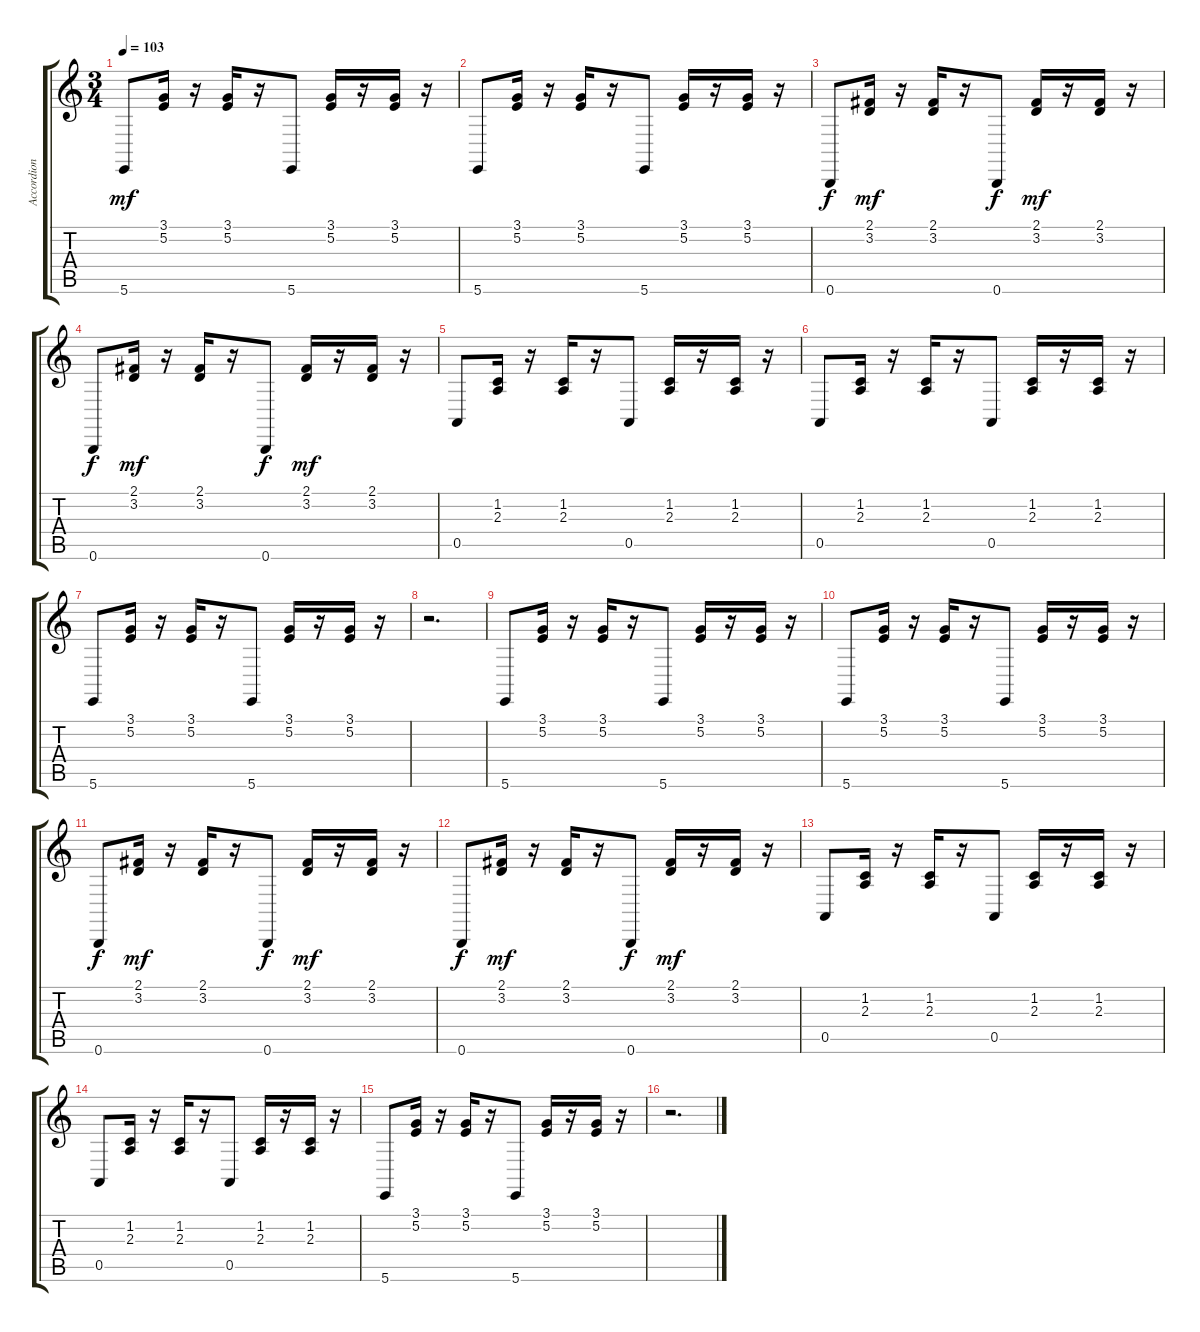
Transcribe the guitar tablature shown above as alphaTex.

\track ("Accordion" "Accordion") {instrument accordion}
\staff {score tabs}
\tuning (E4 B3 G3 D3 A2 B1) {hide}
\ts (3 4)
\tempo 103
\clef g2
\ks c
5.6.8{dy mf} (3.1 5.2).16 r.16 (3.1 5.2).16 r.16 5.6.8 (3.1 5.2).16 r.16 (3.1 5.2).16 r.16 |
5.6.8 (3.1 5.2).16 r.16 (3.1 5.2).16 r.16 5.6.8 (3.1 5.2).16 r.16 (3.1 5.2).16 r.16 |
0.6.8{dy f} (2.1 3.2).16{dy mf} r.16 (2.1 3.2).16 r.16 0.6.8{dy f} (2.1 3.2).16{dy mf} r.16 (2.1 3.2).16 r.16 |
0.6.8{dy f} (2.1 3.2).16{dy mf} r.16 (2.1 3.2).16 r.16 0.6.8{dy f} (2.1 3.2).16{dy mf} r.16 (2.1 3.2).16 r.16 |
0.5.8 (1.2 2.3).16 r.16 (1.2 2.3).16 r.16 0.5.8 (1.2 2.3).16 r.16 (1.2 2.3).16 r.16 |
0.5.8 (1.2 2.3).16 r.16 (1.2 2.3).16 r.16 0.5.8 (1.2 2.3).16 r.16 (1.2 2.3).16 r.16 |
5.6.8 (3.1 5.2).16 r.16 (3.1 5.2).16 r.16 5.6.8 (3.1 5.2).16 r.16 (3.1 5.2).16 r.16 |
r.2{d} |
5.6.8 (3.1 5.2).16 r.16 (3.1 5.2).16 r.16 5.6.8 (3.1 5.2).16 r.16 (3.1 5.2).16 r.16 |
5.6.8 (3.1 5.2).16 r.16 (3.1 5.2).16 r.16 5.6.8 (3.1 5.2).16 r.16 (3.1 5.2).16 r.16 |
0.6.8{dy f} (2.1 3.2).16{dy mf} r.16 (2.1 3.2).16 r.16 0.6.8{dy f} (2.1 3.2).16{dy mf} r.16 (2.1 3.2).16 r.16 |
0.6.8{dy f} (2.1 3.2).16{dy mf} r.16 (2.1 3.2).16 r.16 0.6.8{dy f} (2.1 3.2).16{dy mf} r.16 (2.1 3.2).16 r.16 |
0.5.8 (1.2 2.3).16 r.16 (1.2 2.3).16 r.16 0.5.8 (1.2 2.3).16 r.16 (1.2 2.3).16 r.16 |
0.5.8 (1.2 2.3).16 r.16 (1.2 2.3).16 r.16 0.5.8 (1.2 2.3).16 r.16 (1.2 2.3).16 r.16 |
5.6.8 (3.1 5.2).16 r.16 (3.1 5.2).16 r.16 5.6.8 (3.1 5.2).16 r.16 (3.1 5.2).16 r.16 |
r.2{d}
